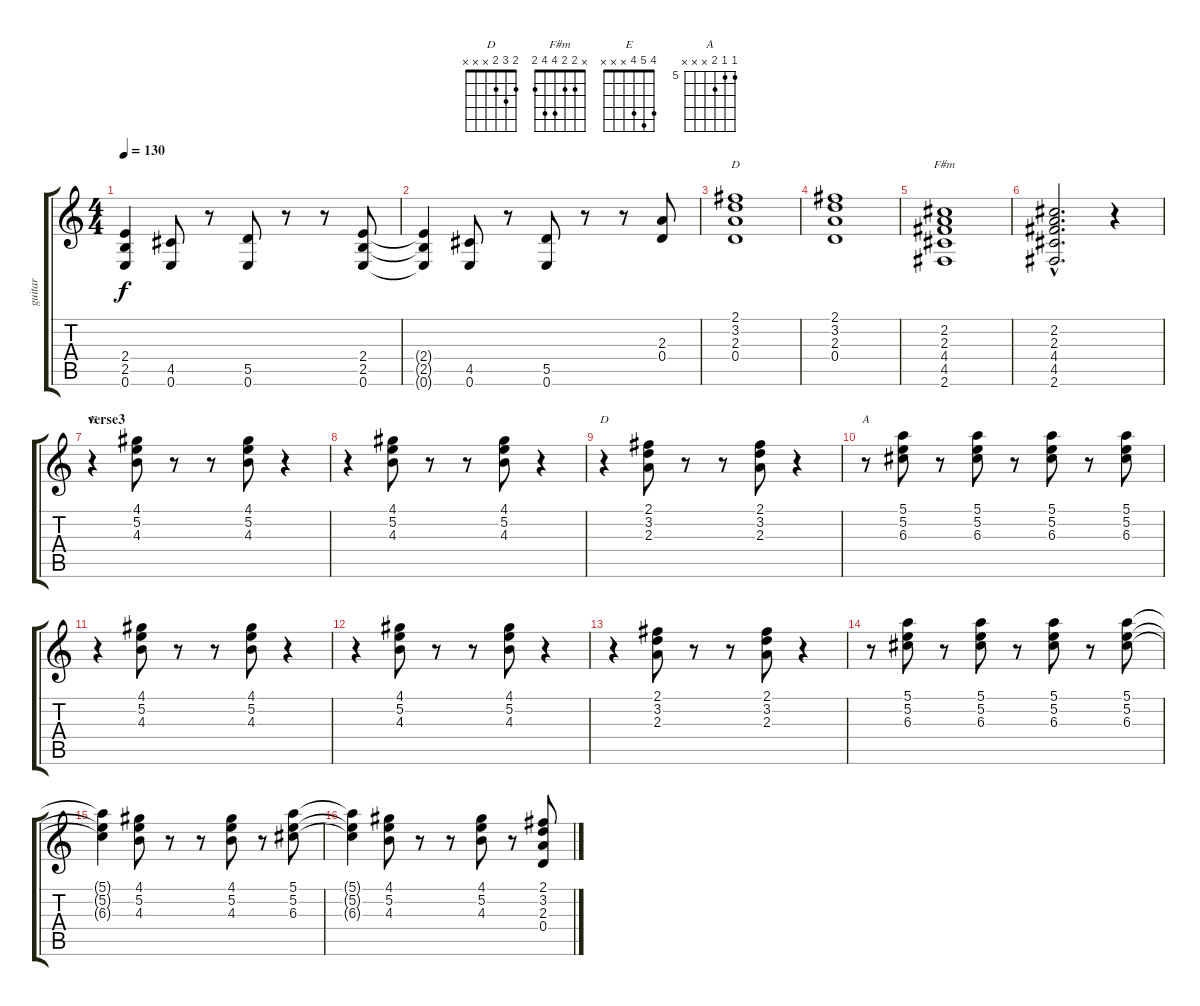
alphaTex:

\track ("guitar" "guitar") {instrument distortionguitar}
\staff {score tabs}
\tuning (E4 B3 G3 D3 A2 E2) {hide}
\chord ("D" 2 3 2 0 x x)
\chord ("F#m" x 2 2 4 4 2)
\chord ("E" 4 5 4 x x x)
\chord ("D" 2 3 2 x x x)
\chord ("A" 5 5 6 x x x) {firstfret 5}
\ts (4 4)
\tempo 130
\clef g2
\ks c
(2.4{t} 2.5{t} 0.6{t}).4{dy f} (4.5 0.6).8 r.8 (5.5 0.6).8 r.8 r.8 (2.4 2.5 0.6).8 |
(2.4{t} 2.5{t} 0.6{t}).4 (4.5 0.6).8 r.8 (5.5 0.6).8 r.8 r.8 (2.3 0.4).8 |
(2.1 3.2 2.3 0.4).1{ch "D"} |
(2.1 3.2 2.3 0.4).1 |
(2.2 2.3 4.4 4.5 2.6).1{ch "F#m"} |
(2.2{hac} 2.3{hac} 4.4{hac} 4.5{hac} 2.6{hac}).2{d} r.4 |
\section ("" "verse3")
r.4{ch "E"} (4.1 5.2 4.3).8 r.8 r.8 (4.1 5.2 4.3).8 r.4 |
r.4 (4.1 5.2 4.3).8 r.8 r.8 (4.1 5.2 4.3).8 r.4 |
r.4{ch "D"} (2.1 3.2 2.3).8 r.8 r.8 (2.1 3.2 2.3).8 r.4 |
r.8{ch "A"} (5.1 5.2 6.3).8 r.8 (5.1 5.2 6.3).8 r.8 (5.1 5.2 6.3).8 r.8 (5.1 5.2 6.3).8 |
r.4 (4.1 5.2 4.3).8 r.8 r.8 (4.1 5.2 4.3).8 r.4 |
r.4 (4.1 5.2 4.3).8 r.8 r.8 (4.1 5.2 4.3).8 r.4 |
r.4 (2.1 3.2 2.3).8 r.8 r.8 (2.1 3.2 2.3).8 r.4 |
r.8 (5.1 5.2 6.3).8 r.8 (5.1 5.2 6.3).8 r.8 (5.1 5.2 6.3).8 r.8 (5.1 5.2 6.3).8 |
(5.1{t} 5.2{t} 6.3{t}).4 (4.1 5.2 4.3).8 r.8 r.8 (4.1 5.2 4.3).8 r.8 (5.1 5.2 6.3).8 |
(5.1{t} 5.2{t} 6.3{t}).4 (4.1 5.2 4.3).8 r.8 r.8 (4.1 5.2 4.3).8 r.8 (2.1 3.2 2.3 0.4).8
